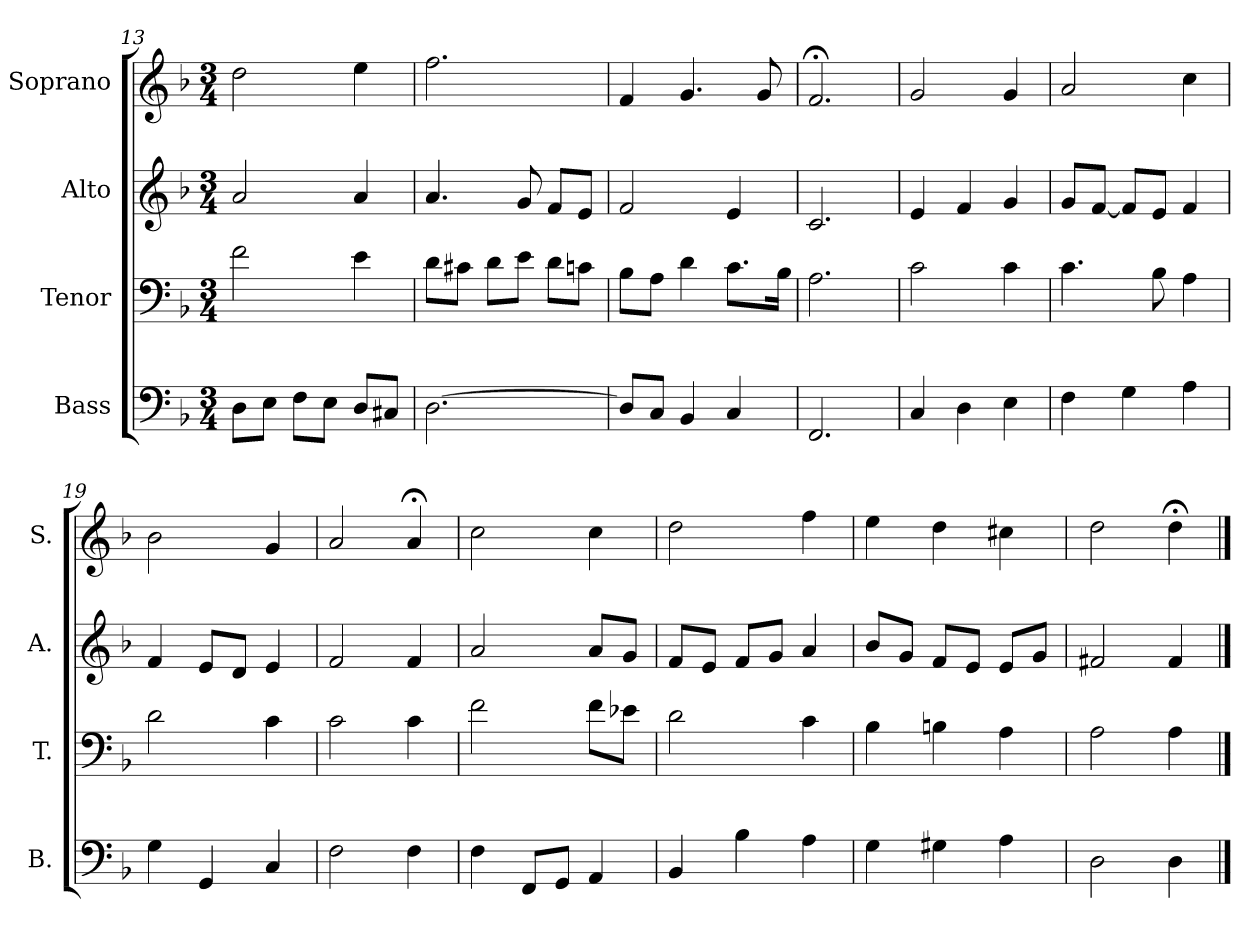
**kern	**kern	**kern	**kern
*part4	*part3	*part2	*part1
*staff4	*staff3	*staff2	*staff1
*I"Bass	*I"Tenor	*I"Alto	*I"Soprano
*I'B.	*I'T.	*I'A.	*I'S.
*clefF4	*clefF4	*clefG2	*clefG2
*k[b-]	*k[b-]	*k[b-]	*k[b-]
*d:	*d:	*d:	*d:
*M3/4	*M3/4	*M3/4	*M3/4
=13	=13	=13	=13
8D\L	2f\	2a/	2dd\
8E\J	.	.	.
8F\L	.	.	.
8E\J	.	.	.
8D/L	4e\	4a/	4ee\
8C#X/J	.	.	.
=14	=14	=14	=14
[2.D\	8d\L	4.a/	2.ff\
.	8c#X\J	.	.
.	8d\L	.	.
.	8e\J	8g/	.
.	8d\L	8f/L	.
.	8cn\J	8e/J	.
=15	=15	=15	=15
8D/L]	8B-\L	2f/	4f/
8C/J	8A\J	.	.
4BB-/	4d\	.	4.g/
4C/	8.c\L	4e/	.
.	.	.	8g/
.	16B-\Jk	.	.
=16	=16	=16	=16
2.FF/	2.A\	2.c/	2.f;</
!!LO:LB:g=z
=17	=17	=17	=17
4C/	2c\	4e/	2g/
4D\	.	4f/	.
4E\	4c\	4g/	4g/
=18	=18	=18	=18
4F\	4.c\	8g/L	2a/
.	.	[8f/J	.
4G\	.	8f/L]	.
.	8B-\	8e/J	.
4A\	4A\	4f/	4cc\
=19	=19	=19	=19
4G\	2d\	4f/	2b-\
4GG/	.	8e/L	.
.	.	8d/J	.
4C/	4c\	4e/	4g/
=20	=20	=20	=20
2F\	2c\	2f/	2a/
4F\	4c\	4f/	4a;</
=21	=21	=21	=21
4F\	2f\	2a/	2cc\
8FF/L	.	.	.
8GG/J	.	.	.
4AA/	8f\L	8a/L	4cc\
.	8e-X\J	8g/J	.
=22	=22	=22	=22
4BB-/	2d\	8f/L	2dd\
.	.	8e/J	.
4B-\	.	8f/L	.
.	.	8g/J	.
4A\	4c\	4a/	4ff\
=23	=23	=23	=23
4G\	4B-\	8b-/L	4ee\
.	.	8g/J	.
4G#X\	4Bn\	8f/L	4dd\
.	.	8e/J	.
4A\	4A\	8e/L	4cc#X\
.	.	8g/J	.
=24	=24	=24	=24
2D\	2A\	2f#X/	2dd\
4D\	4A\	4f#/	4dd;<\
==	==	==	==
*-	*-	*-	*-
